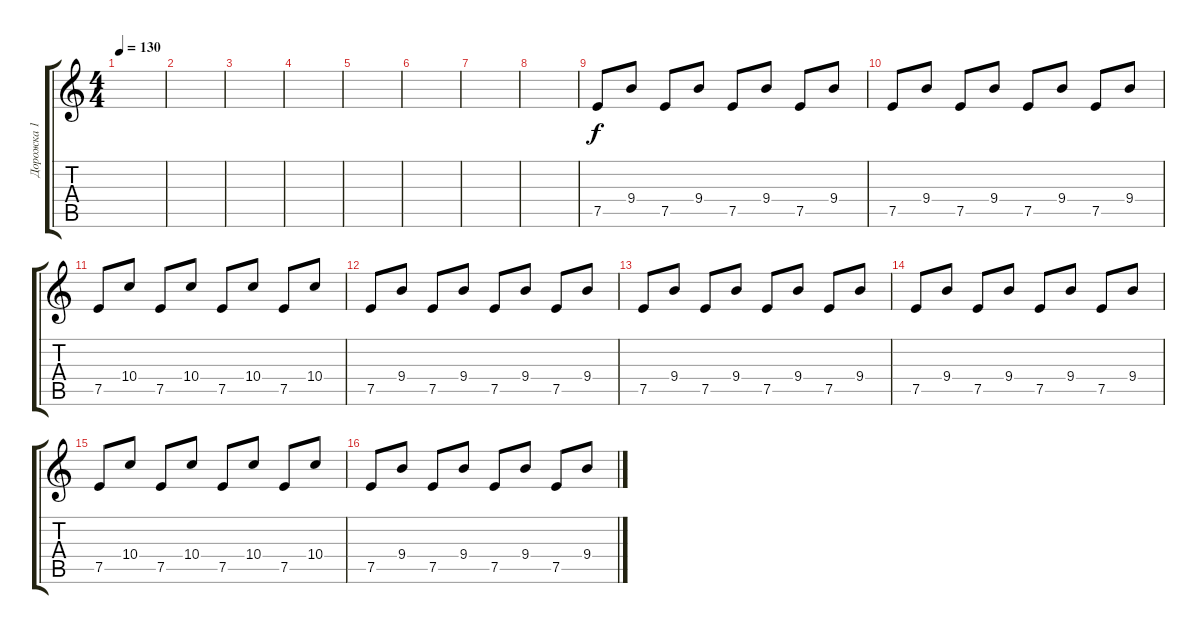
\track ("Дорожка 1" "Дорожка 1") {instrument electricguitarclean}
\staff {score tabs}
\tuning (E4 B3 G3 D3 A2 E2) {hide}
\ts (4 4)
\tempo 130
\clef g2
\ks c
|
|
|
|
|
|
|
|
7.5.8 9.4.8 7.5.8 9.4.8 7.5.8 9.4.8 7.5.8 9.4.8 |
7.5.8 9.4.8 7.5.8 9.4.8 7.5.8 9.4.8 7.5.8 9.4.8 |
7.5.8 10.4.8 7.5.8 10.4.8 7.5.8 10.4.8 7.5.8 10.4.8 |
7.5.8 9.4.8 7.5.8 9.4.8 7.5.8 9.4.8 7.5.8 9.4.8 |
7.5.8 9.4.8 7.5.8 9.4.8 7.5.8 9.4.8 7.5.8 9.4.8 |
7.5.8 9.4.8 7.5.8 9.4.8 7.5.8 9.4.8 7.5.8 9.4.8 |
7.5.8 10.4.8 7.5.8 10.4.8 7.5.8 10.4.8 7.5.8 10.4.8 |
7.5.8 9.4.8 7.5.8 9.4.8 7.5.8 9.4.8 7.5.8 9.4.8
